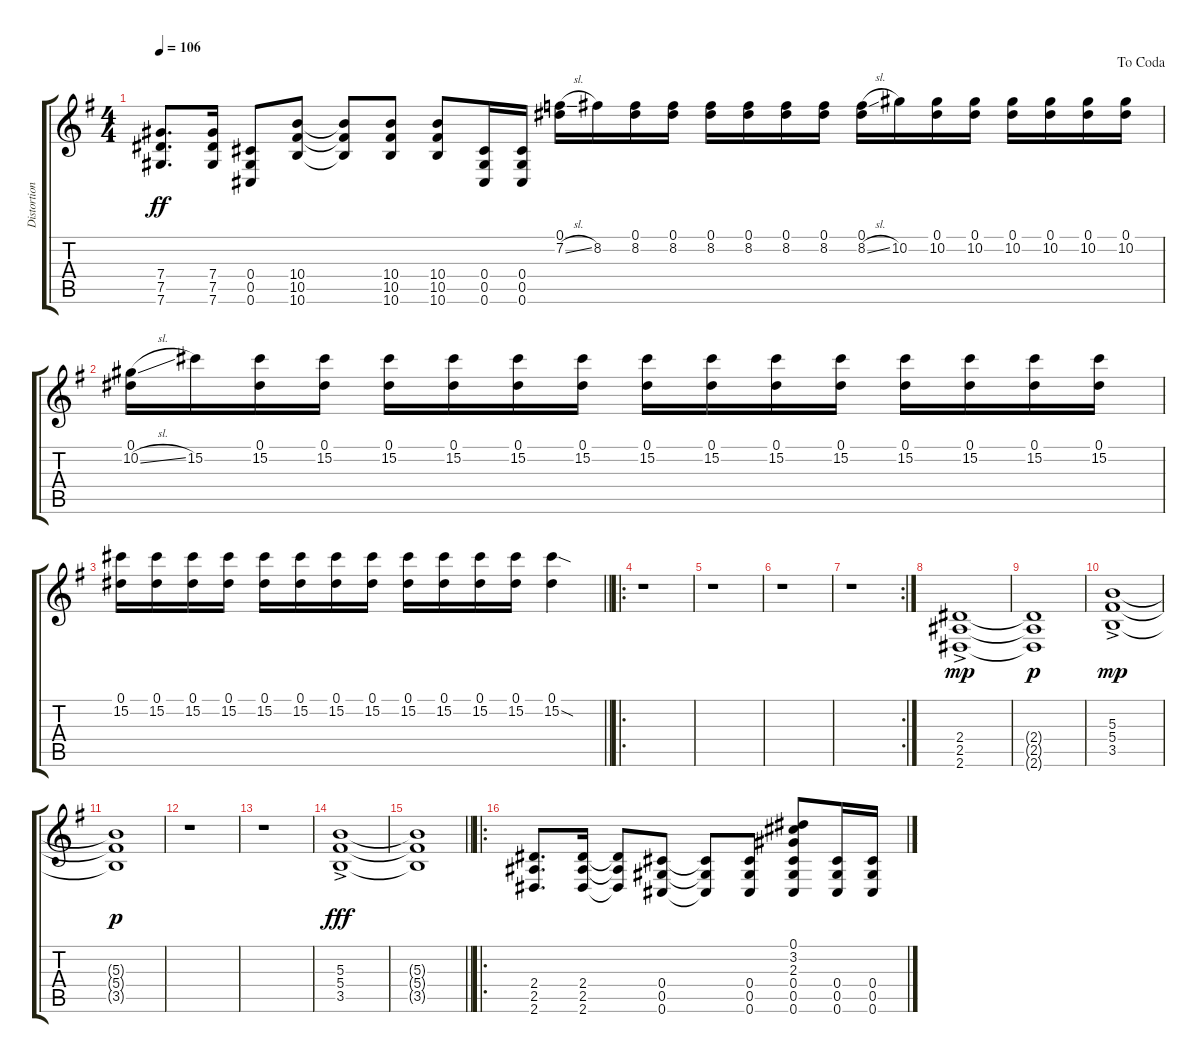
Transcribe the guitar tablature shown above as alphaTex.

\track ("Distortion" "Distortion") {instrument distortionguitar}
\staff {score tabs}
\tuning (Eb4 Bb3 Gb3 Db3 Ab2 Db2) {hide}
\ts (4 4)
\jump dacoda
\tempo 106
\clef g2
\ks g
(7.4 7.5 7.6).8{d dy ff} (7.4 7.5 7.6).16 (0.4 0.5 0.6).8 (10.4 10.5 10.6).8 (10.4{t} 10.5{t} 10.6{t}).8 (10.4 10.5 10.6).8 (10.4 10.5 10.6).8 (0.4 0.5 0.6).16 (0.4 0.5 0.6).16 (0.1 7.2{sl}).16 8.2.16 (0.1 8.2).16 (0.1 8.2).16 (0.1 8.2).16 (0.1 8.2).16 (0.1 8.2).16 (0.1 8.2).16 (0.1 8.2{sl}).16 10.2.16 (0.1 10.2).16 (0.1 10.2).16 (0.1 10.2).16 (0.1 10.2).16 (0.1 10.2).16 (0.1 10.2).16 |
(0.1 10.2{sl}).16 15.2.16 (0.1 15.2).16 (0.1 15.2).16 (0.1 15.2).16 (0.1 15.2).16 (0.1 15.2).16 (0.1 15.2).16 (0.1 15.2).16 (0.1 15.2).16 (0.1 15.2).16 (0.1 15.2).16 (0.1 15.2).16 (0.1 15.2).16 (0.1 15.2).16 (0.1 15.2).16 |
\barLineRight lightlight
(0.1 15.2).16 (0.1 15.2).16 (0.1 15.2).16 (0.1 15.2).16 (0.1 15.2).16 (0.1 15.2).16 (0.1 15.2).16 (0.1 15.2).16 (0.1 15.2).16 (0.1 15.2).16 (0.1 15.2).16 (0.1 15.2).16 (0.1 15.2{sod}).4 |
\ro
r.1 |
r.1 |
r.1 |
\rc 2
r.1 |
(2.4{ac} 2.5{ac} 2.6{ac}).1{dy mp} |
(2.4{t} 2.5{t} 2.6{t}).1{dy p} |
(5.3{ac} 5.4{ac} 3.5{ac}).1{dy mp} |
(5.3{t} 5.4{t} 3.5{t}).1{dy p} |
r.1 |
r.1 |
(5.3{ac} 5.4{ac} 3.5{ac}).1{dy fff} |
\barLineRight lightlight
(5.3{t} 5.4{t} 3.5{t}).1 |
\ro
(2.4 2.5 2.6).8{d} (2.4 2.5 2.6).16 (2.4{t} 2.5{t} 2.6{t}).8 (0.4 0.5 0.6).8 (0.4{t} 0.5{t} 0.6{t}).8 (0.4 0.5 0.6).8 (0.1 3.2 2.3 0.4 0.5 0.6).8 (0.4 0.5 0.6).16 (0.4 0.5 0.6).16
